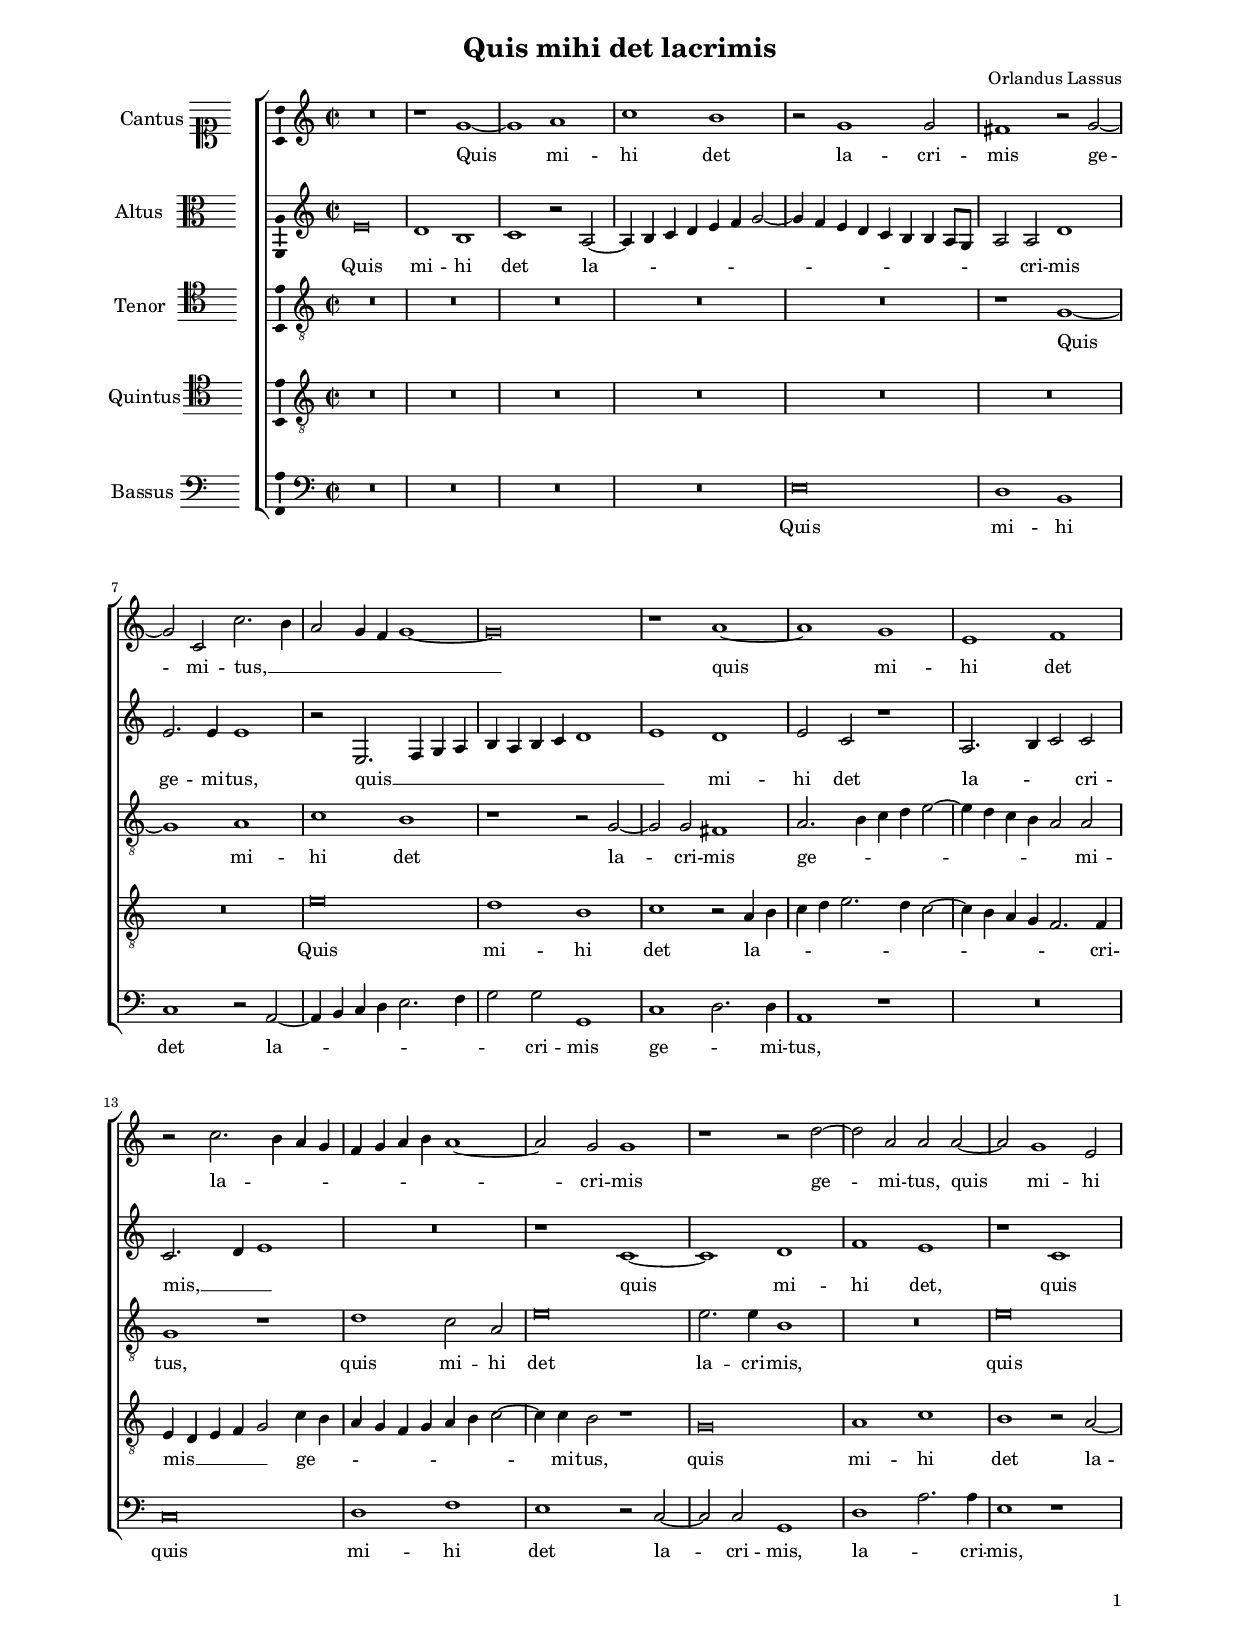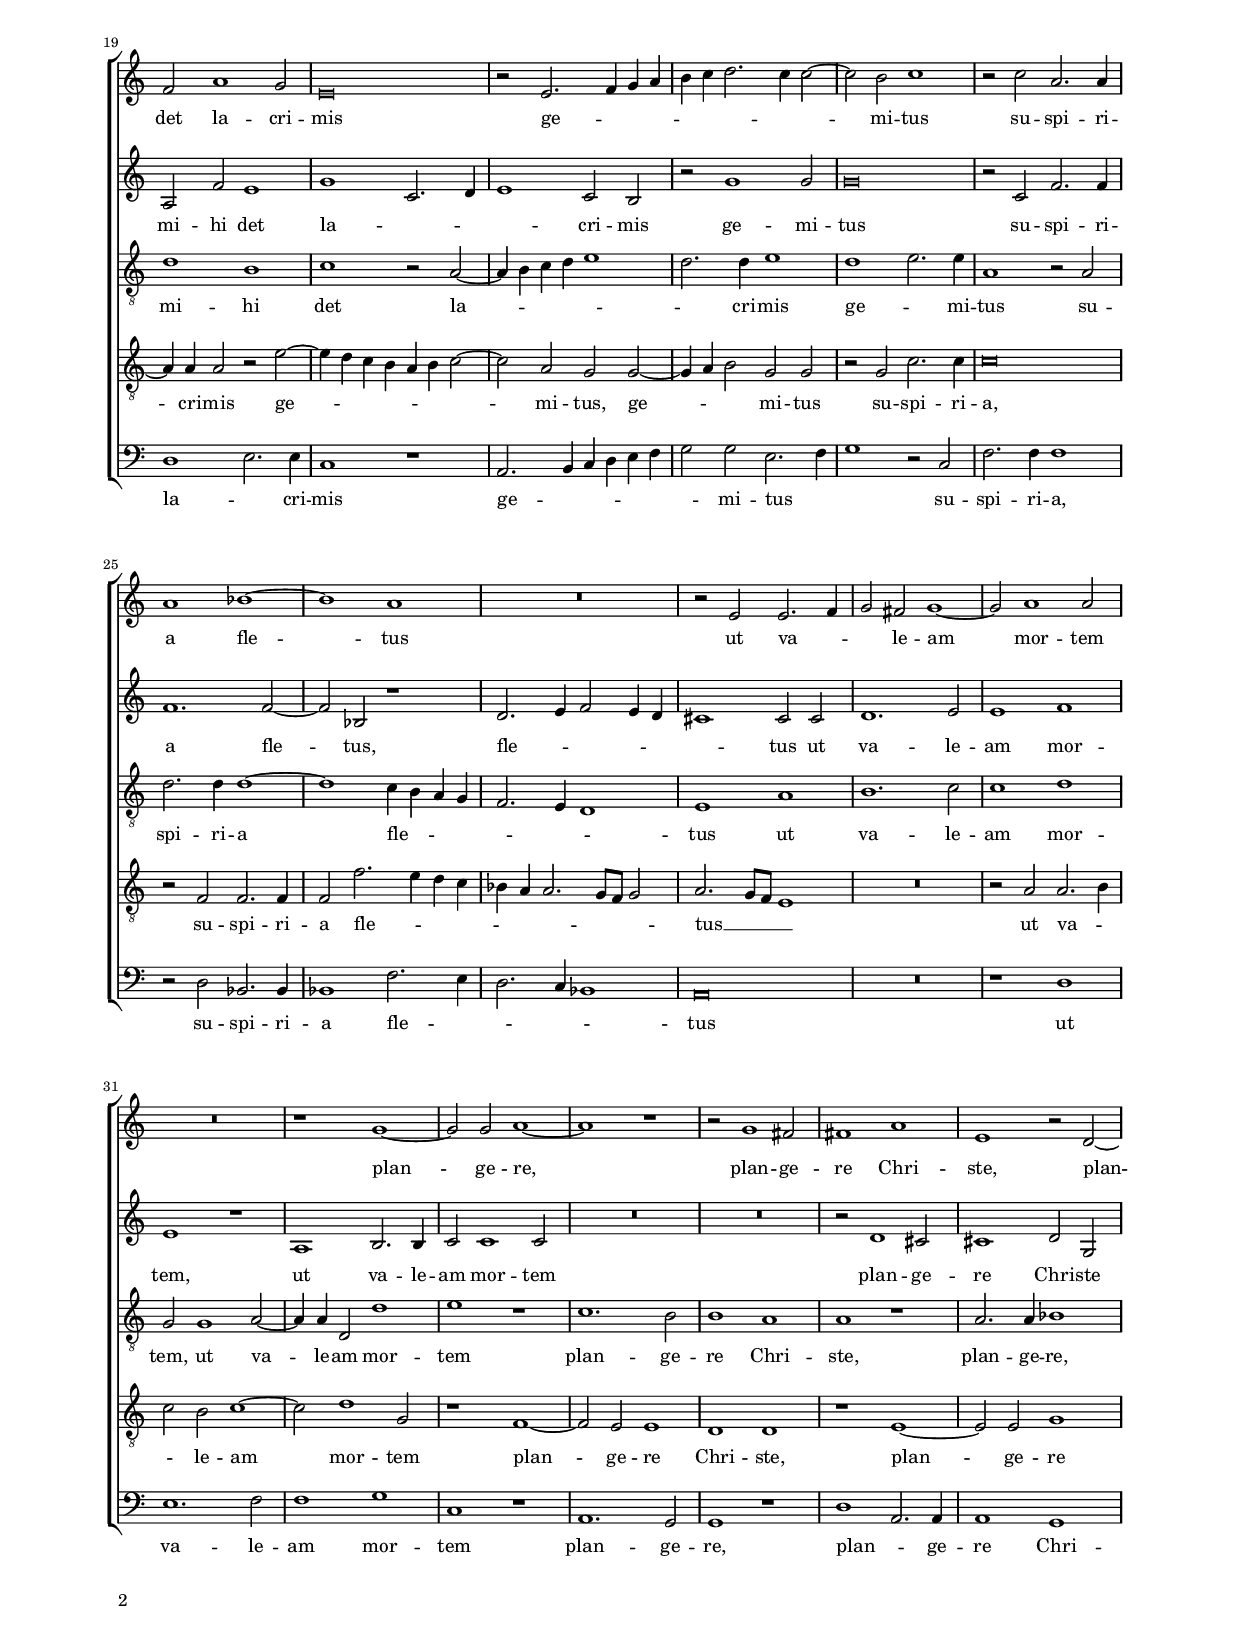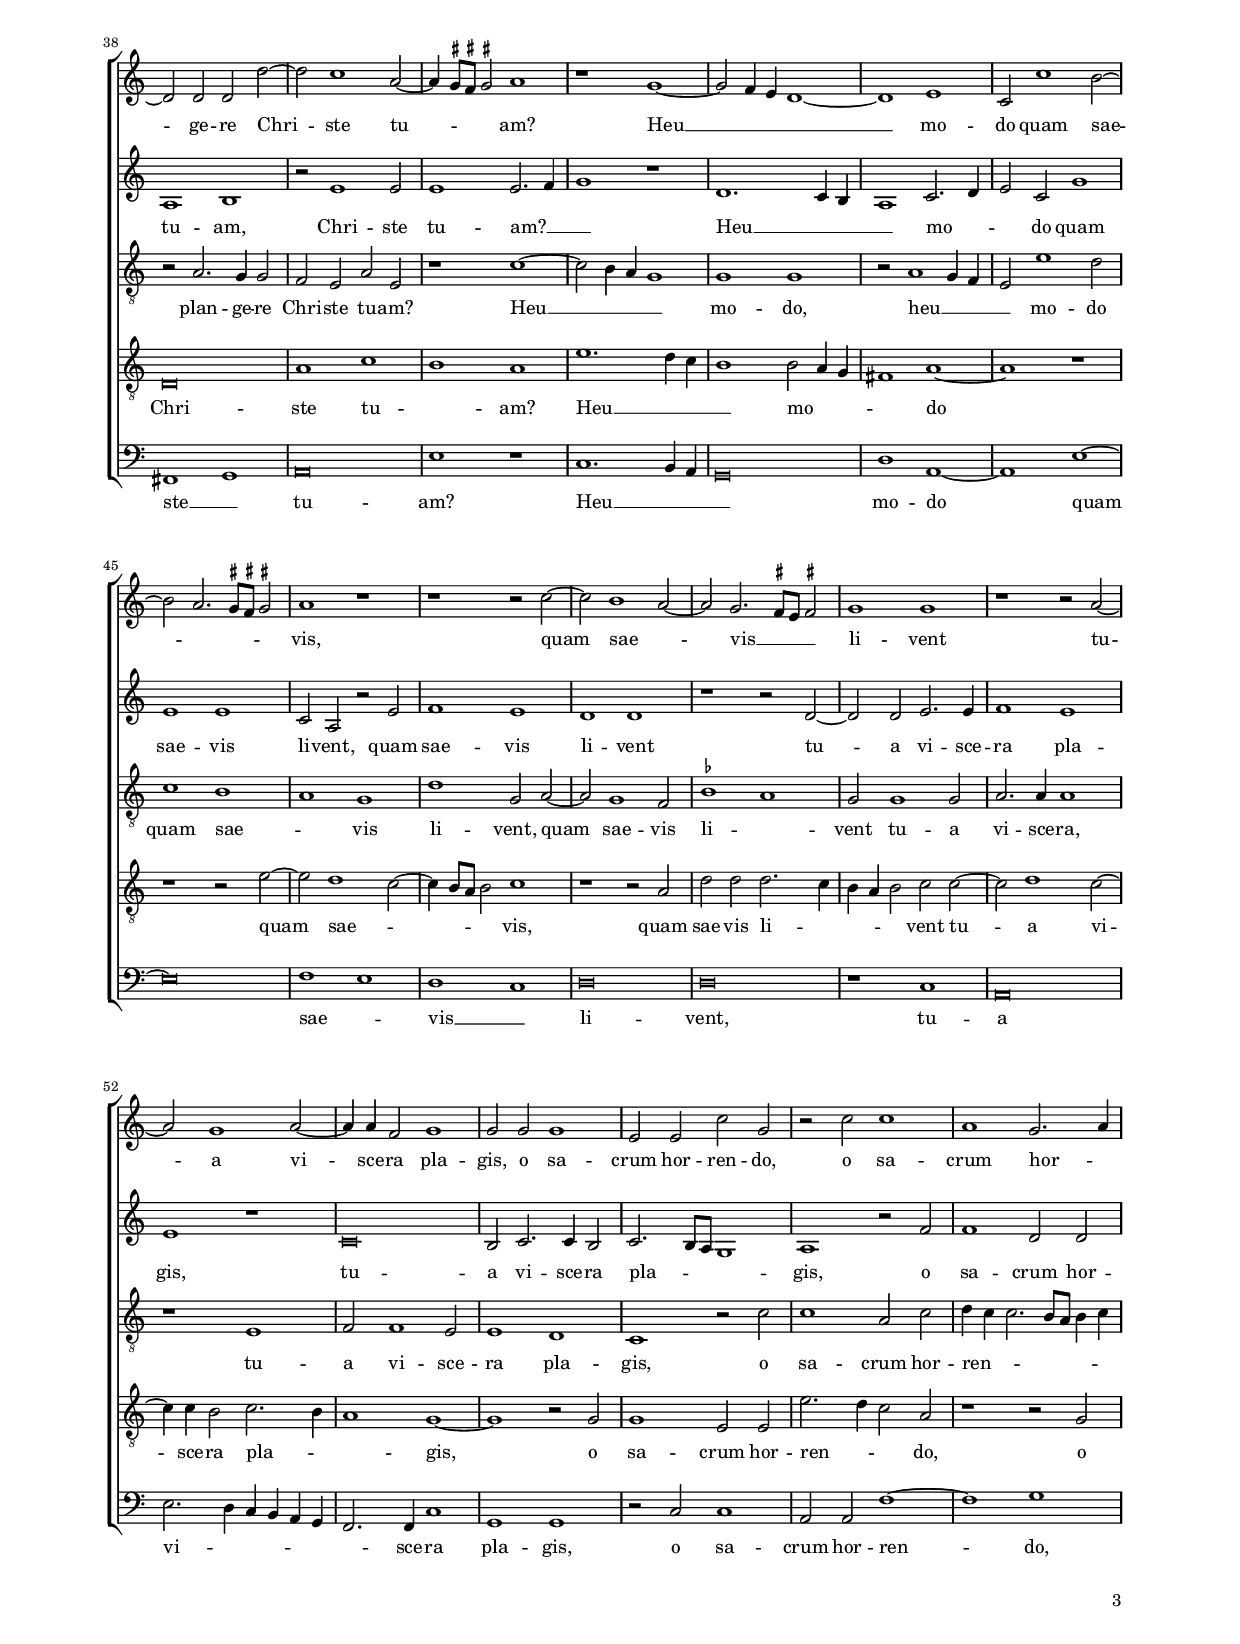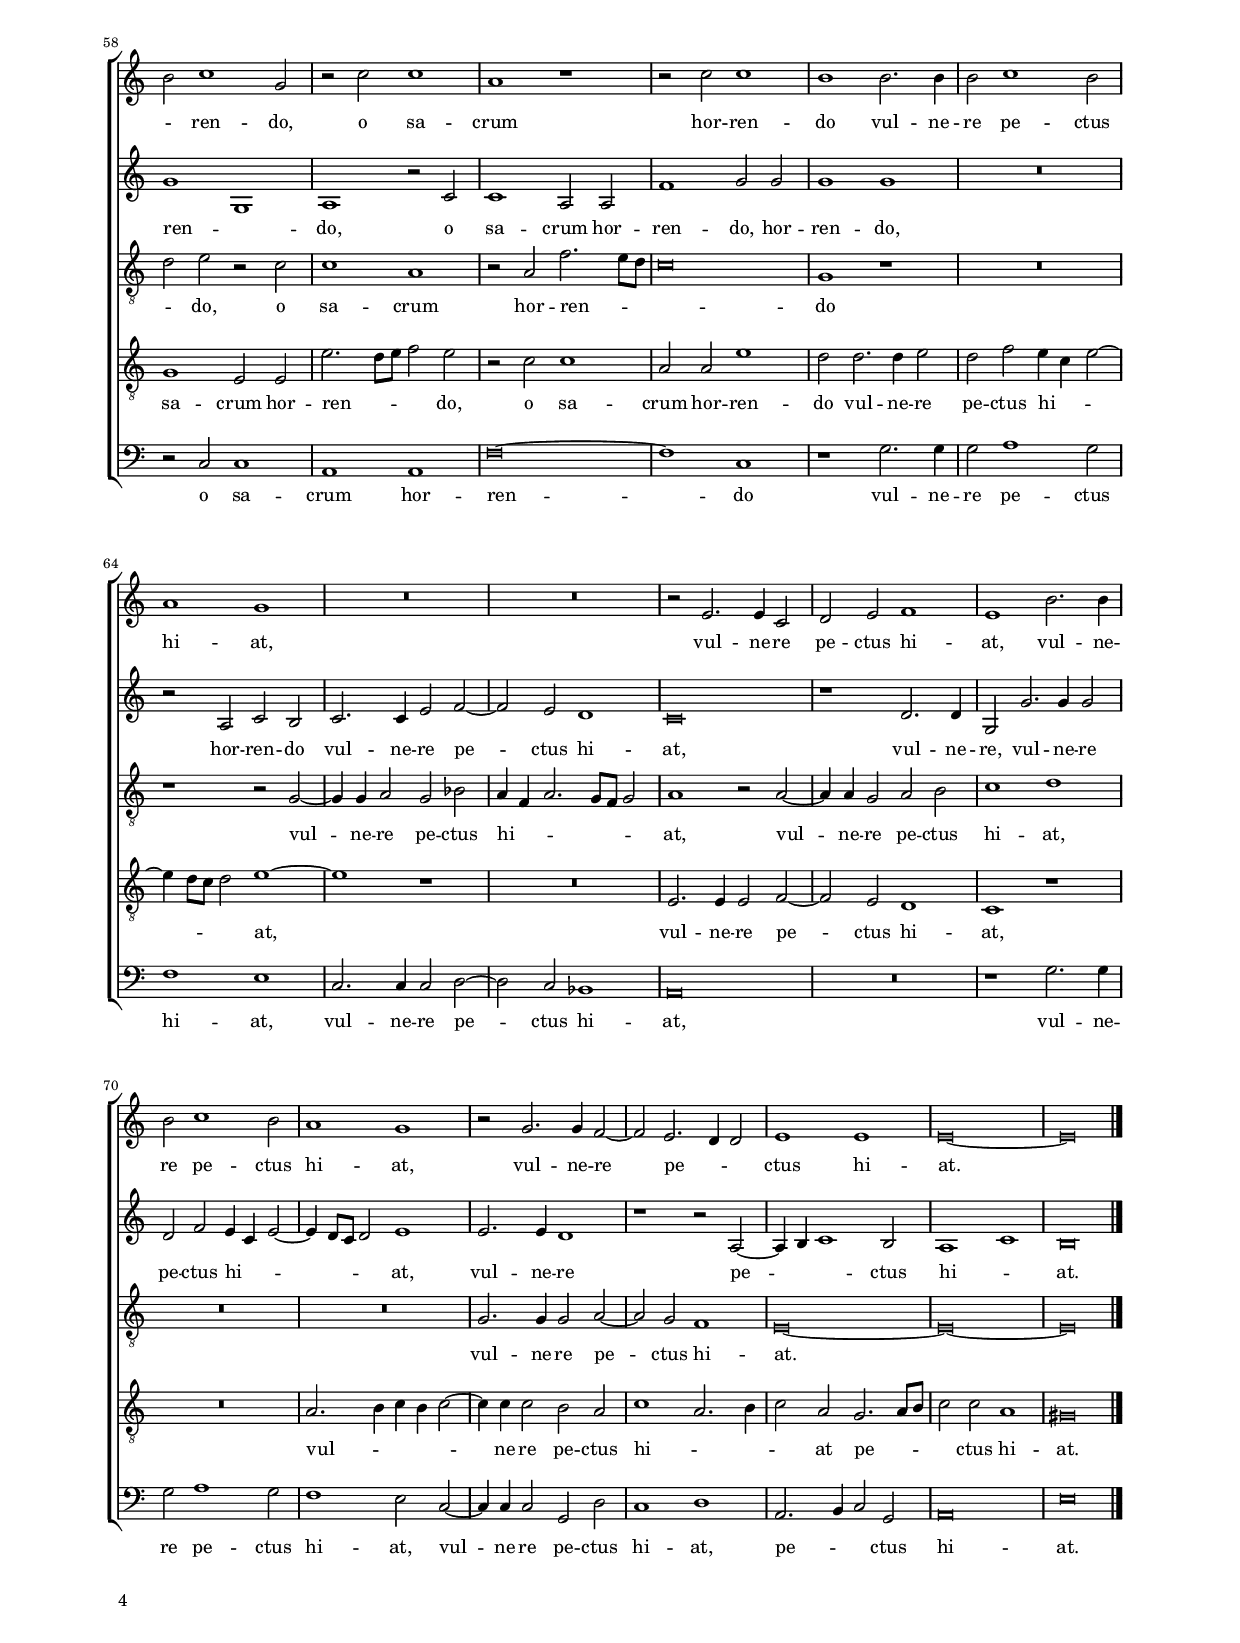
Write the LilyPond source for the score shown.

\header
{
  title="Quis mihi det lacrimis"
  composer="Orlandus Lassus"
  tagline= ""
}

\version "2.22.0"
\include "deutsch.ly"
#(set-global-staff-size 15)
#(ly:set-option 'point-and-click #f)

	
\paper
	{
    top-margin = 1.8 \cm
	bottom-margin = 1.2 \cm
	left-margin = 2 \cm
	right-margin = 2 \cm
	ragged-bottom = ##f
	ragged-last-bottom = ##t
	print-page-number = ##f
	system-system-spacing = #'((basic-distance . 17) (minimum-distance . 14) (padding . 7) (strechability . 150))
    oddFooterMarkup=\markup   \fill-line { "" \fromproperty #'page:page-number-string }
    evenFooterMarkup=\markup  \fill-line { \fromproperty #'page:page-number-string "" }
    last-bottom-spacing = #'((basic-distance . 12) (minimum-distance . 7) (padding . 4))
%	systems-per-page = 3
%	min-systems-per-page = 3
	}

	
global = {
	\key c \major
	\time 2/2 \set Score.measureLength = #(ly:make-moment 2/1)
    \set Score.tempoHideNote = ##t
    \tempo 2 = 90
	\skip 1*2*76 \bar "|."
	}

	ficta = { \once \set suggestAccidentals = ##t }
	
	forget = #(define-music-function (music) (ly:music?) #{
		\accidentalStyle forget
		$music
		\accidentalStyle default
		#})

    m = \melisma
    me = \melismaEnd


incipitcantus = \markup { \score {
	{
	\set Staff.instrumentName = \markup { \fontsize #1 "Cantus" }
	\key c \major
	\clef soprano
	s4 \bar ""
	}
	\layout  {
	raggedright = ##t
	indent = 1.2 \cm
	line-width = 2.2\cm
	\context { \Staff \remove Time_signature_engraver }
	\override Staff.Clef.Y-extent = #'(0 . 0)
	}} \hspace #1 }
	
      
incipitaltus = \markup { \score {
	{
	\set Staff.instrumentName = \markup { \fontsize #1 "Altus" }
	\key c \major
	\clef alto
	s4 \bar ""
	}
	\layout  {
	raggedright = ##t
	indent = 1.2 \cm
	line-width = 2.2\cm
	\context { \Staff \remove Time_signature_engraver }
	\override Staff.Clef.Y-extent = #'(0 . 0)
	}} \hspace #1 }


incipittenor = \markup { \score {
	{
	\set Staff.instrumentName = \markup { \fontsize #1 "Tenor" }
	\key c \major
	\clef tenor
	s4 \bar ""
	}
	\layout  {
	raggedright = ##t
	indent = 1.2 \cm
	line-width = 2.2\cm
	\context { \Staff \remove Time_signature_engraver }
	\override Staff.Clef.Y-extent = #'(0 . 0)
	}} \hspace #1 }
      
      
incipitquintus = \markup { \score {
	{
	\set Staff.instrumentName = \markup { \fontsize #1 "Quintus" }
	\key c \major
	\clef tenor
	s4 \bar ""
	}
	\layout  {
	raggedright = ##t
	indent = 1.2 \cm
	line-width = 2.2\cm
	\context { \Staff \remove Time_signature_engraver }
	\override Staff.Clef.Y-extent = #'(0 . 0)
	}} \hspace #1 }
      
      
incipitbassus = \markup { \score {
	{
	\set Staff.instrumentName = \markup { \fontsize #1 "Bassus" }
	\key c \major
	\clef bass
	s4 \bar ""
	}
	\layout  {
	raggedright = ##t
	indent = 1.2 \cm
	line-width = 2.2\cm
	\context { \Staff \remove Time_signature_engraver }
	\override Staff.Clef.Y-extent = #'(0 . 0)
	}} \hspace #1 }


cantus = \relative c''
	{
	R\breve
	r1 g1~
	g1 a
	c1 h
%5
	r2 g1 g2 |
	fis1 r2 g~
	g2 c, c'2. \m h4
	a2 g4 f g1~
	g\breve \me
%10
	r1 a~ |
	a1 g
	e1 f
	r2 c'2. \m h4 a g
	f4 g a h a1~
%15
	a2 \me g g1 |
	r1 r2 d'~
	d2 a a a~
	a2 g1 e2
	f2 a1 g2
%20
	e\breve |
	r2 e2. \m f4 g a
	h4 c d2. c4 c2~
	c2 \me h c1
	r2 c a2. a4
%25
	a1 b~ |
	b1 a
	R\breve
	r2 e e2. \m f4
	g2 \me fis g1~
%30
	g2 a1 a2 |
	R\breve
	r1 g~
	g2 g a1~
	a1 r
%35
	r2 g1 fis2 |
	fis1 a
	e1 r2 d~
	d2 d d d'~
	d2 c1 a2~
%40
	a4 \m \ficta gis8 \ficta fis \ficta gis!2 \me a1 |
	r1 g~
	g2 \m f4 e d1~
	d1 \me e
	c2 c'1 h2~
%45
	h2 \m a2. \ficta gis8 \ficta fis \ficta gis!2 \me |
	a1 r
	r1 r2 c~
	c2 h1 \m a2~
	a2 \me g2. \m \ficta fis8 e \ficta fis!2 \me
%50
	g1 g |
	r1 r2 a~
	a2 g1 a2~
	a4 a f2 g1
	g2 g g1
%55
	e2 e c' g |
	r2 c c1
	a1 g2. \m a4
	h2 \me c1 g2
	r2 c c1
%60
	a1 r |
	r2 c c1
	h1 h2. h4
	h2 c1 h2
	a1 g
%65
	R\breve |
	R\breve
	r2 e2. e4 c2
	d2 e f1
	e1 h'2. h4
%70
	h2 c1 h2 |
	a1 g
	r2 g2. g4 f2~
	f2 e2. \m d4 d2 \me
	e1 e
%75
	e\breve~
	e\breve |
	}


altus = \relative c'
	{
	e\breve
	d1 h
	c1 r2 a~
	a4 \m h c d e f g2~
%5
	g4 f e d c h h a8 g |
	a2 \me a d1
	e2. e4 e1
	r2 e,2. \m f4 g a
	h4 a h c d1
%10
	e1 \me d |
	e2 c r1
	a2. \m h4 c2 \me c
	c2. \m d4 e1 \me
	R\breve
%15
	r1 c~ |
	c1 d
	f1 e
	r1 c
	a2 f' e1
%20
	g1 \m c,2. d4 |
	e1 \me c2 h
	r2 g'1 g2
	g\breve
	r2 c, f2. f4
%25
	f1. f2~ |
	f2 b, r1
	d2. \m e4 f2 e4 d
	cis1 \me cis2 cis
	d1. e2
%30
	e1 f |
	e1 r
	a,1 h2. h4
	c2 c1 c2
	R\breve
%35
	R\breve |
	r2 d1 cis2
	cis1 d2 g,
	a1 h
	r2 e1 e2
%40
	e1 e2. \m f4 |
	g1 \me r
	d1. \m c4 h
	a1 \me c2. \m d4
	e2 \me c g'1
%45
	e1 e |
	c2 a r e'
	f1 e
	d1 d
	r1 r2 d~
%50
	d2 d e2. e4 |
	f1 e
	e1 r
	c\breve
	h2 c2. c4 h2
%55
	c2. \m h8 a g1 \me |
	a1 r2 f'
	f1 d2 d
	g1 \m g, \me
	a1 r2 c
%60
	c1 a2 a |
	f'1 g2 g
	g1 g
	R\breve
	r2 a, c h
%65
	c2. c4 e2 f~ |
	f2 e d1
	c\breve
	r1 d2. d4
	g,2 g'2. g4 g2
%70
	d2 f e4 \m c e2~ |
	e4 d8 c d2 \me e1
	e2. e4 d1
	r1 r2 a~
	a4 \m h c1 \me h2
%75
	a1 \m c \me |
	h\breve |
	}


tenor = \relative c'
	{
	R\breve
	R\breve
	R\breve
	R\breve
%5
	R\breve |
	r1 g~
	g1 a
	c1 h
	r1 r2 g~
%10
	g2 g fis1 |
	a2. \m h4 c d e2~
	e4 d c h a2 \me a
	g1 r
	d'1 c2 a
%15
	e'\breve |
	e2. e4 h1
	R\breve
	e\breve
	d1 h
%20
	c1 r2 a~ |
	a4 \m h c d e1
	d2. \me d4 e1
	d1 \m e2. \me e4
	a,1 r2 a
%25
	d2. d4 d1~ |
	d1 c4 \m h a g
	f2. e4 d1 \me
	e1 a
	h1. c2
%30
	c1 d |
	g,2 g1 a2~
	a4 a d,2 d'1
	e1 r
	c1. h2
%35
	h1 a |
	a1 r
	a2. a4 b1
	r2 a2. g4 g2
	f2 e a e
%40
	r1 c'~ |
	c2 \m h4 a g1 \me
	g1 g
	r2 a1 \m g4 f
	e2 \me e'1 d2
%45
	c1 h \m |
	a1 \me g
	d'1 g,2 a~
	a2 g1 f2
	\ficta b1 \m a \me
%50
	g2 g1 g2 |
	a2. a4 a1
	r1 e
	f2 f1 e2
	e1 d
%55
	c1 r2 c' |
	c1 a2 c
	d4 \m c c2. h8 a h4 c
	d2 \me e r c
	c1 a
%60
	r2 a f'2. \m e8 d |
	c\breve \me
	g1 r
	R\breve
	r1 r2 g~
%65
	g4 g a2 g b |
	a4 \m f a2. g8 f g2 \me
	a1 r2 a~
	a4 a g2 a h
	c1 d
%70
	R\breve |
	R\breve
	g,2. g4 g2 a~
	a2 g f1
	e\breve~
%75
	e\breve~
	e\breve |
	}

	
quintus = \relative c'
	{
	R\breve
	R\breve
	R\breve
	R\breve
%5
	R\breve |
	R\breve
	R\breve
	e\breve
	d1 h
%10
	c1 r2 a4 \m h |
	c4 d e2. d4 c2~
	c4 h a g f2. \me f4
	e4 \m d e f g2 \me c4 \m h
	a4 g f g a h c2~
%15
	c4 \me c h2 r1 |
	g\breve
	a1 c
	h1 r2 a~
	a4 a a2 r e'~
%20
	e4 \m d c h a h c2~ |
	c2 \me a g g~
	g4 \m a h2 \me g g
	r2 g c2. c4
	c\breve
%25
	r2 f, f2. f4 |
	f2 f'2. \m e4 d c
	b4 a a2. g8 f g2 \me
	a2. \m g8 f e1 \me
	R\breve
%30
	r2 a a2. \m h4 |
	c2 \me h c1~
	c2 d1 g,2
	r1 f~
	f2 e e1
%35
	d1 d |
	r1 e~
	e2 e g1
	d\breve
	a'1 c \m
%40
	h1 \me a |
	e'1. \m d4 c
	h1 \me h2 \m a4 g
	fis1 \me a~
	a1 r
%45
	r1 r2 e'~ |
	e2 d1 \m c2~
	c4 h8 a h2 \me c1
	r1 r2 a
	d2 d d2. \m c4
%50
	h4 a h2 \me c c~ |
	c2 d1 c2~
	c4 c h2 c2. \m h4
	a1 \me g~
	g1 r2 g
%55
	g1 e2 e |
	e'2. \m d4 c2 \me a
	r1 r2 g
	g1 e2 e
	e'2. \m d8 e f2 \me e
%60
	r2 c c1 |
	a2 a e'1
	d2 d2. d4 e2
	d2 f e4 \m c e2~
	e4 d8 c d2 \me e1~
%65
	e1 r |
	R\breve
	e,2. e4 e2 f~
	f2 e d1
	c1 r
%70
	R\breve |
	a'2. \m h4 c h c2~
	c4 \me c c2 h a
	c1 \m a2. h4
	c2 \me a g2. \m a8 h
%75
	c2 \me c a1 |
	gis\breve |
	}


bassus = \relative c
	{
	R\breve
	R\breve
	R\breve
	R\breve
%5
	e\breve |
	d1 h
	c1 r2 a~
	a4 \m h c d e2. f4
	g2 \me g g,1
%10
	c1 \m d2. \me d4 |
	a1 r
	R\breve
	c\breve
	d1 f
%15
	e1 r2 c~ |
	c2 c g1
	d'1 \m a'2. \me a4
	e1 r
	d1 \m e2. \me e4
%20
	c1 r |
	a2. \m h4 c d e f
	g2 \me g e2. \m f4
	g1 \me r2 c,
	f2. f4 f1
%25
	r2 d b2. b4 |
	b1 f'2. \m e4
	d2. c4 b1 \me
	a\breve
	R\breve
%30
	r1 d |
	e1. f2
	f1 g
	c,1 r
	a1. g2
%35
	g1 r |
	d'1 \m a2. \me a4
	a1 g
	fis1 \m g \me
	a\breve
%40
	e'1 r |
	c1. \m h4 a
	g\breve \me
	d'1 a~
	a1 e'~
%45
	e\breve |
	f1 \m e \me
	d1 \m c \me
	d\breve
	d\breve
%50
	r1 c |
	a\breve
	e'2. \m d4 c h a g
	f2. \me f4 c'1
	g1 g
%55
	r2 c c1 |
	a2 a f'1~
	f1 g
	r2 c, c1
	a1 a
%60
	f'\breve~ |
	f1 c
	r1 g'2. g4
	g2 a1 g2
	f1 e
%65
	c2. c4 c2 d~ |
	d2 c b1
	a\breve 
	R\breve
	r1 g'2. g4
%70
	g2 a1 g2 |
	f1 e2 c~
	c4 c c2 g d'
	c1 d
	a2. \m h4 c2 \me g
%75
	a\breve |
	e'\breve |
	}

lyricscantus = \lyricmode {
	Quis mi -- hi det la -- cri -- mis ge -- mi -- tus, __
	quis mi -- hi det la -- cri -- mis ge -- mi -- tus,
	quis mi -- hi det la -- cri -- mis ge -- mi -- tus
	su -- spi -- ri -- a fle -- tus
	ut va -- le -- am mor -- tem plan -- ge -- re,
	plan -- ge -- re Chri -- ste,
	plan -- ge -- re Chri -- ste tu -- am?
	Heu __ mo -- do quam sae -- vis,
	quam sae -- vis __
	li -- vent tu -- a vi -- sce -- ra pla -- gis,
	o sa -- crum hor -- ren -- do,
	o sa -- crum hor -- ren -- do,
	o sa -- crum hor -- ren -- do
	vul -- ne -- re pe -- ctus hi -- at,
	vul -- ne -- re pe -- ctus hi -- at,
	vul -- ne -- re pe -- ctus hi -- at,
	vul -- ne -- re pe -- ctus hi -- at.
	}


lyricsaltus = \lyricmode {
	Quis mi -- hi det la -- cri -- mis ge -- mi -- tus,
	quis __ mi -- hi det la -- cri -- mis, __
	quis mi -- hi det,
	quis mi -- hi det la -- cri -- mis ge -- mi -- tus
	su -- spi -- ri -- a fle -- tus,
	fle -- tus
	ut va -- le -- am mor -- tem,
	ut va -- le -- am mor -- tem
	plan -- ge -- re Chri -- ste tu -- am,
	Chri -- ste tu -- am? __
	Heu __ mo -- do quam sae -- vis li -- vent,
	quam sae -- vis li -- vent
	tu -- a vi -- sce -- ra pla -- gis,
	tu -- a vi -- sce -- ra pla -- gis,
	o sa -- crum hor -- ren -- do,
	o sa -- crum hor -- ren -- do,
	hor -- ren -- do,
	hor -- ren -- do
	vul -- ne -- re pe -- ctus hi -- at,
	vul -- ne -- re,
	vul -- ne -- re pe -- ctus hi -- at,
	vul -- ne -- re pe -- ctus hi -- at.
	}


lyricstenor = \lyricmode {
	Quis mi -- hi det la -- cri -- mis ge -- mi -- tus,
	quis mi -- hi det la -- cri -- mis,
	quis mi -- hi det la -- cri -- mis ge -- mi -- tus
	su -- spi -- ri -- a fle -- tus
	ut va -- le -- am mor -- tem,
	ut va -- le -- am mor -- tem
	plan -- ge -- re Chri -- ste,
	plan -- ge -- re,
	plan -- ge -- re Chri -- ste tu -- am?
	Heu __ mo -- do,
	heu __ mo -- do quam sae -- vis li -- vent,
	quam sae -- vis li -- vent
	tu -- a vi -- sce -- ra,
	tu -- a vi -- sce -- ra pla -- gis,
	o sa -- crum hor -- ren -- do,
	o sa -- crum hor -- ren -- do
	vul -- ne -- re pe -- ctus hi -- at,
	vul -- ne -- re pe -- ctus hi -- at,
	vul -- ne -- re pe -- ctus hi -- at.
	}


lyricsquintus = \lyricmode {
	Quis mi -- hi det la -- cri -- mis __ ge -- mi -- tus,
	quis mi -- hi det la -- cri -- mis ge -- mi -- tus, ge -- mi -- tus
	su -- spi -- ri -- a,
	su -- spi -- ri -- a fle -- tus __
	ut va -- le -- am mor -- tem
	plan -- ge -- re Chri -- ste,
	plan -- ge -- re Chri -- ste tu -- am?
	Heu __ mo -- do
	quam sae -- vis,
	quam sae -- vis li -- vent
	tu -- a vi -- sce -- ra pla -- gis,
	o sa -- crum hor -- ren -- do,
	o sa -- crum hor -- ren -- do,
	o sa -- crum hor -- ren -- do
	vul -- ne -- re pe -- ctus hi -- at,
	vul -- ne -- re pe -- ctus hi -- at,
	vul -- ne -- re pe -- ctus hi -- at
	pe -- ctus hi -- at.
	}


lyricsbassus = \lyricmode {
	Quis mi -- hi det la -- cri -- mis ge -- mi -- tus,
	quis mi -- hi det la -- cri -- mis,
	la -- cri -- mis,
	la -- cri -- mis ge -- mi -- tus
	su -- spi -- ri -- a,
	su -- spi -- ri -- a fle -- tus
	ut va -- le -- am mor -- tem plan -- ge -- re,
	plan -- ge -- re Chri -- ste __ tu -- am?
	Heu __ mo -- do quam sae -- vis __ li -- vent,
	tu -- a vi -- sce -- ra pla -- gis,
	o sa -- crum hor -- ren -- do,
	o sa -- crum hor -- ren -- do
	vul -- ne -- re pe -- ctus hi -- at,
	vul -- ne -- re pe -- ctus hi -- at,
	vul -- ne -- re pe -- ctus hi -- at,
	vul -- ne -- re pe -- ctus hi -- at,
	pe -- ctus hi -- at.
	}


\score
{  
	\new ChoirStaff \with { \override StaffGrouper.staff-staff-spacing.basic-distance = #12 }
	<<

	\new Staff << \global
	\new Voice="v1" {
		\set Staff.instrumentName=\incipitcantus
		\set Staff.midiInstrument = "reed organ"
		\clef violin
		\cantus }
	\new Lyrics \lyricsto "v1" {\lyricscantus }
	>>


	\new Staff << \global
	\new Voice="v2" {
		\set Staff.instrumentName=\incipitaltus
		\set Staff.midiInstrument = "reed organ"
        \clef violin % "G_8"
		\altus}
	\new Lyrics \lyricsto "v2" {\lyricsaltus }
	>>


	\new Staff << \global
	\new Voice="v3" {
		\set Staff.instrumentName=\incipittenor
		\set Staff.midiInstrument = "reed organ"
		\clef "G_8"
		\tenor }
	\new Lyrics \lyricsto "v3" {\lyricstenor }
	>>


	\new Staff << \global
	\new Voice="v5" {
		\set Staff.instrumentName=\incipitquintus
		\set Staff.midiInstrument = "reed organ"
		\clef "G_8"
		\quintus}
	\new Lyrics \lyricsto "v5" {\lyricsquintus }
	>>


	\new Staff << \global
	\new Voice="v4" {
		\set Staff.instrumentName=\incipitbassus
		\set Staff.midiInstrument = "reed organ"
		\clef bass 
		\bassus }
	\new Lyrics \lyricsto "v4" {\lyricsbassus}
	>>

	>>

	\layout
	{
	indent = 2.5\cm
	\context { \Lyrics \override VerticalAxisGroup.nonstaff-relatedstaff-spacing.padding = #1.4 }
%	\context { \Lyrics \override LyricText.font-size = #1 }
	\context { \Staff \override TimeSignature.break-visibility = #end-of-line-invisible }
	\context { \Staff \consists "Ambitus_engraver" }
	\context { \Score \override BarNumber.padding = #2 }
	\context { \Voice \override NoteHead.style = #'baroque }
	}
	
\midi
	{
	}
	
}


% EOF
